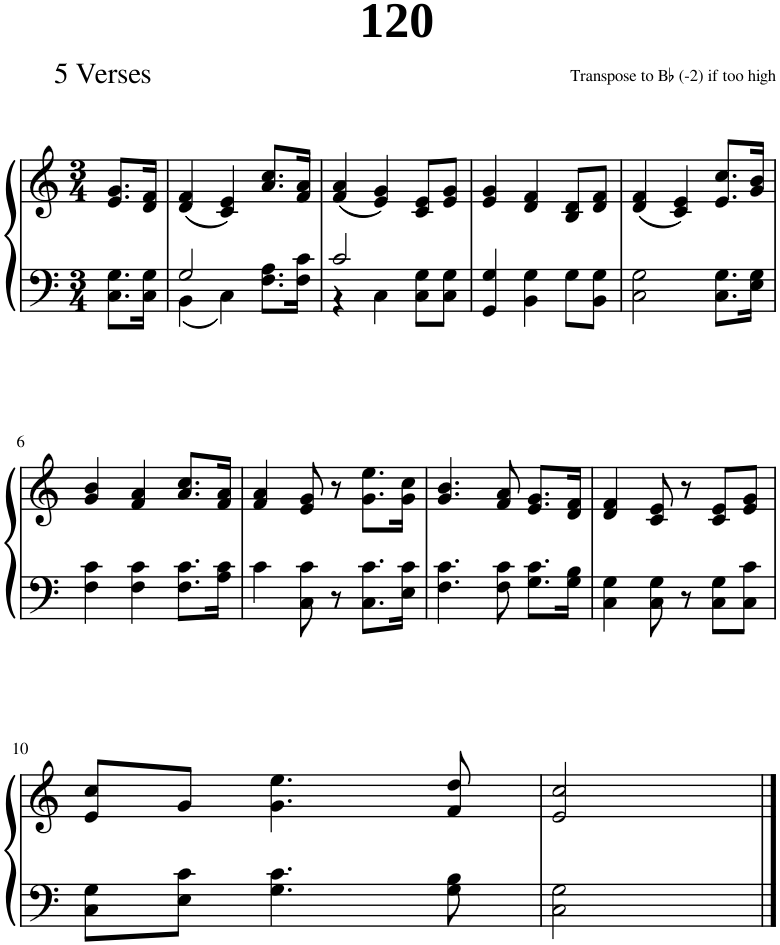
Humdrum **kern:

**kern	**kern
*part1	*part1
*staff2	*staff1
*I"Piano	*
*I'Pno.	*
*clefF4	*clefG2
*k[]	*k[]
*M3/4	*M3/4
=1	=1
8.C\ 8.G\L	8.e/ 8.g/L
16C\ 16G\Jk	16d/ 16f/Jk
=2	=2
*^	*
2G/	4BB\	(4d/ 4f/
.	4C\	4c/ 4e/)
4ryy	8.F\ 8.A\L	8.a/ 8.cc/L
.	16F\ 16c\Jk	16f/ 16a/Jk
=3	=3	=3
2c/	4r	(4f/ 4a/
.	4C\	4e/ 4g/)
4ryy	8C\ 8G\L	8c/ 8e/L
.	8C\ 8G\J	8e/ 8g/J
*v	*v	*
=4	=4
4GG/ 4G/	4e/ 4g/
4BB\ 4G\	4d/ 4f/
8G\L	8B/ 8d/L
8BB\ 8G\J	8d/ 8f/J
=5	=5
2C\ 2G\	(4d/ 4f/
.	4c/ 4e/)
8.C\ 8.G\L	8.e/ 8.cc/L
16E\ 16G\Jk	16g/ 16b/Jk
!!LO:LB:g=z
=6	=6
4F\ 4c\	4g/ 4b/
4F\ 4c\	4f/ 4a/
8.F\ 8.c\L	8.a/ 8.cc/L
16A\ 16c\Jk	16f/ 16a/Jk
=7	=7
4c\	4f/ 4a/
8C\ 8c\	8e/ 8g/
8r	8r
8.C\ 8.c\L	8.g\ 8.ee\L
16E\ 16c\Jk	16g\ 16cc\Jk
=8	=8
4.F\ 4.c\	4.g/ 4.b/
8F\ 8c\	8f/ 8a/
8.G\ 8.c\L	8.e/ 8.g/L
16G\ 16B\Jk	16d/ 16f/Jk
=9	=9
4C\ 4G\	4d/ 4f/
8C\ 8G\	8c/ 8e/
8r	8r
8C\ 8G\L	8c/ 8e/L
8C\ 8c\J	8e/ 8g/J
!!LO:LB:g=z
=10	=10
8C\ 8G\L	8e/ 8cc/L
8E\ 8c\J	8g/J
4.G\ 4.c\	4.g\ 4.ee\
8G\ 8B\	8f/ 8dd/
=11	=11
2C\ 2G\	2e/ 2cc/
==	==
*-	*-
